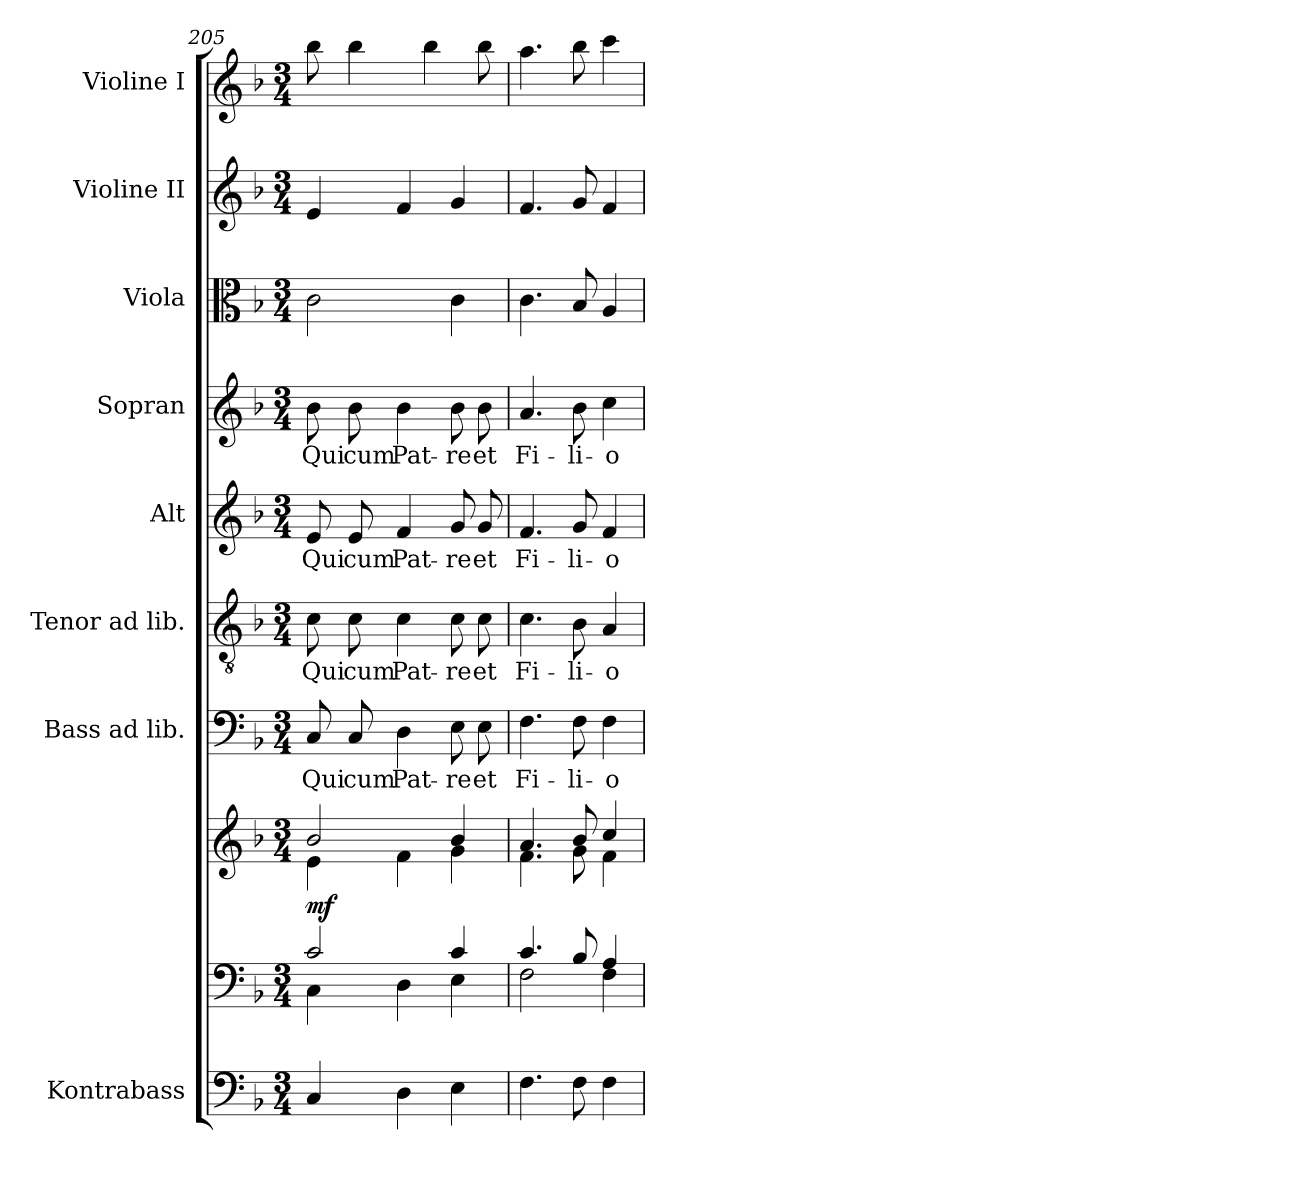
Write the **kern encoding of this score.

**kern	**kern	**kern	**dynam	**kern	**text	**kern	**text	**kern	**text	**kern	**text	**kern	**kern	**kern
*part9	*part8	*part8	*part8	*part7	*part7	*part6	*part6	*part5	*part5	*part4	*part4	*part3	*part2	*part1
*staff10	*staff9	*staff8	*staff8/9	*staff7	*staff7	*staff6	*staff6	*staff5	*staff5	*staff4	*staff4	*staff3	*staff2	*staff1
*I"Kontrabass	*	*	*	*I"Bass ad lib.	*	*I"Tenor ad lib.	*	*I"Alt	*	*I"Sopran	*	*I"Viola	*I"Violine II	*I"Violine I
*I'Kb.	*	*	*	*I'B.	*	*I'T.	*	*I'A.	*	*I'S.	*	*I'Vla.	*I'Vl. II	*I'Vl. I
!!LO:PB:g=z
*clefF4	*clefF4	*clefG2	*	*clefF4	*	*clefGv2	*	*clefG2	*	*clefG2	*	*clefC3	*clefG2	*clefG2
*ITrd7c12	*	*	*	*	*	*	*	*	*	*	*	*	*	*
*k[b-]	*k[b-]	*k[b-]	*	*k[b-]	*	*k[b-]	*	*k[b-]	*	*k[b-]	*	*k[b-]	*k[b-]	*k[b-]
*F:	*F:	*F:	*	*F:	*	*F:	*	*F:	*	*F:	*	*F:	*F:	*F:
*M3/4	*M3/4	*M3/4	*	*M3/4	*	*M3/4	*	*M3/4	*	*M3/4	*	*M3/4	*M3/4	*M3/4
=205	=205	=205	=205	=205	=205	=205	=205	=205	=205	=205	=205	=205	=205	=205
*	*^	*^	*	*	*	*	*	*	*	*	*	*	*	*
!	!	!	!	!	!LO:DY:b	!	!LO:LY:b	!	!LO:LY:b	!	!LO:LY:b	!	!LO:LY:b	!	!	!
4CC/	2c/	4C\	2b-/	4e\	mf	8C/	Qui	8c\	Qui	8e/	Qui	8b-\	Qui	2c\	4e/	8bb-\
!	!	!	!	!	!	!	!LO:LY:b	!	!LO:LY:b	!	!LO:LY:b	!	!LO:LY:b	!	!	!
.	.	.	.	.	.	8C/	cum	8c\	cum	8e/	cum	8b-\	cum	.	.	4bb-\
!	!	!	!	!	!	!	!LO:LY:b	!	!LO:LY:b	!	!LO:LY:b	!	!LO:LY:b	!	!	!
4DD\	.	4D\	.	4f\	.	4D\	Pat-	4c\	Pat-	4f/	Pat-	4b-\	Pat-	.	4f/	.
.	.	.	.	.	.	.	.	.	.	.	.	.	.	.	.	4bb-\
!	!	!	!	!	!	!	!LO:LY:b	!	!LO:LY:b	!	!LO:LY:b	!	!LO:LY:b	!	!	!
4EE\	4c/	4E\	4b-/	4g\	.	8E\	-re	8c\	-re	8g/	-re	8b-\	-re	4c\	4g/	.
!	!	!	!	!	!	!	!LO:LY:b	!	!LO:LY:b	!	!LO:LY:b	!	!LO:LY:b	!	!	!
.	.	.	.	.	.	8E\	et	8c\	et	8g/	et	8b-\	et	.	.	8bb-\
=206	=206	=206	=206	=206	=206	=206	=206	=206	=206	=206	=206	=206	=206	=206	=206	=206
!	!	!	!	!	!	!	!LO:LY:b	!	!LO:LY:b	!	!LO:LY:b	!	!LO:LY:b	!	!	!
4.FF\	4.c/	2F\	4.a/	4.f\	.	4.F\	Fi-	4.c\	Fi-	4.f/	Fi-	4.a/	Fi-	4.c\	4.f/	4.aa\
!	!	!	!	!	!	!	!LO:LY:b	!	!LO:LY:b	!	!LO:LY:b	!	!LO:LY:b	!	!	!
8FF\	8B-/	.	8b-/	8g\	.	8F\	-li-	8B-\	-li-	8g/	-li-	8b-\	-li-	8B-/	8g/	8bb-\
!	!	!	!	!	!	!	!LO:LY:b	!	!LO:LY:b	!	!LO:LY:b	!	!LO:LY:b	!	!	!
4FF\	4A/	4F\	4cc/	4f\	.	4F\	-o	4A/	-o	4f/	-o	4cc\	-o	4A/	4f/	4ccc\
*	*v	*v	*	*	*	*	*	*	*	*	*	*	*	*	*	*
*	*	*v	*v	*	*	*	*	*	*	*	*	*	*	*	*
=	=	=	=	=	=	=	=	=	=	=	=	=	=	=
*-	*-	*-	*-	*-	*-	*-	*-	*-	*-	*-	*-	*-	*-	*-
